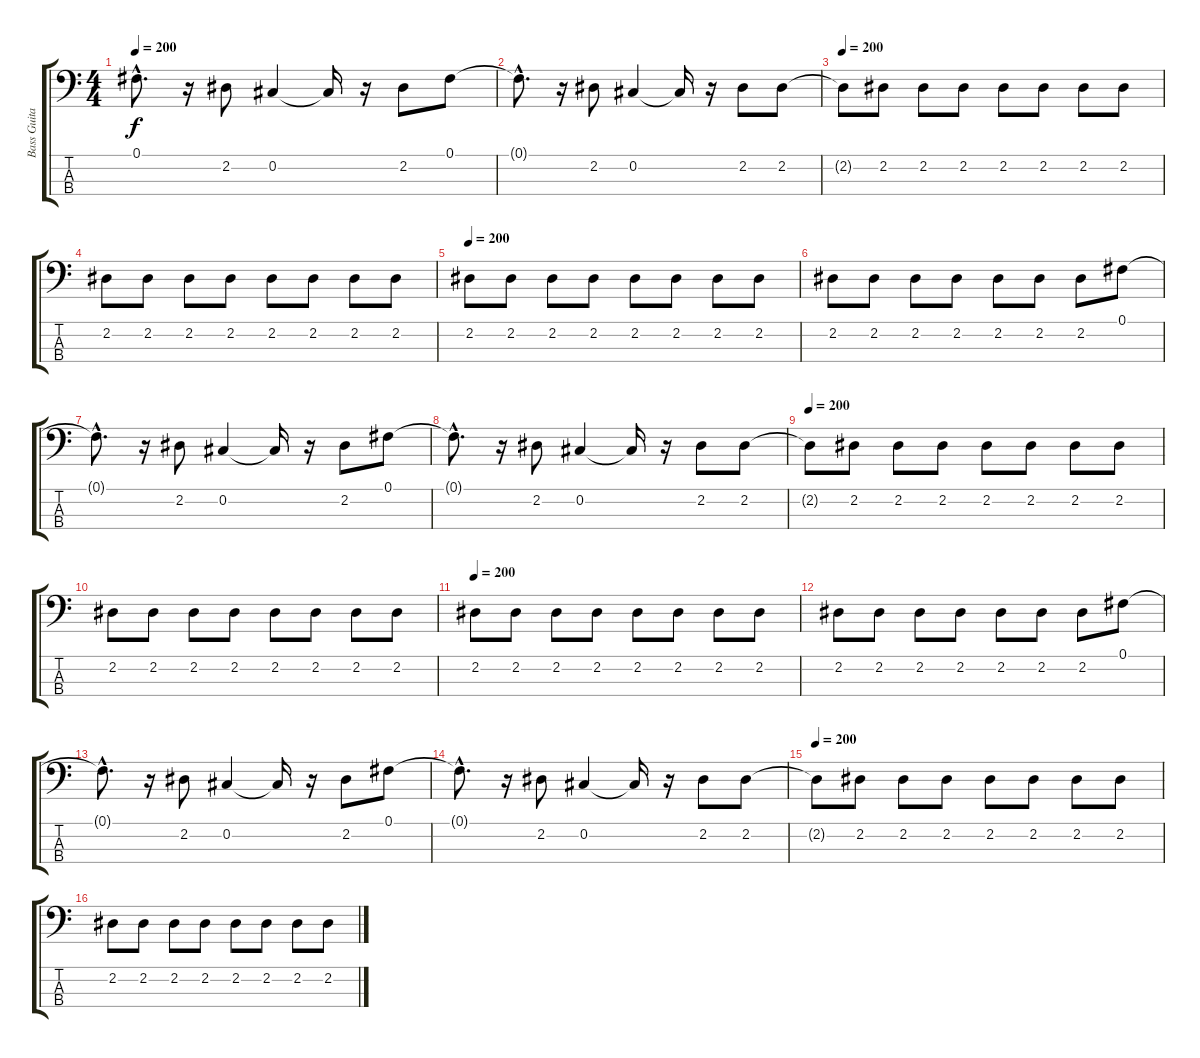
\track ("Bass Guitar" "Bass Guita") {instrument electricbassfinger}
\staff {score tabs}
\tuning (Gb2 Db2 Ab1 Eb1) {hide}
\ts (4 4)
\tempo 200
\clef f4
\ks c
0.1{hac t}.8{d dy f} r.16 2.2.8 0.2.4 0.2{t}.16 r.16 2.2.8 0.1.8 |
0.1{hac t}.8{d} r.16 2.2.8 0.2.4 0.2{t}.16 r.16 2.2.8 2.2.8 |
\tempo 200
2.2{t}.8 2.2.8 2.2.8 2.2.8 2.2.8 2.2.8 2.2.8 2.2.8 |
2.2.8 2.2.8 2.2.8 2.2.8 2.2.8 2.2.8 2.2.8 2.2.8 |
\tempo 200
2.2.8 2.2.8 2.2.8 2.2.8 2.2.8 2.2.8 2.2.8 2.2.8 |
2.2.8 2.2.8 2.2.8 2.2.8 2.2.8 2.2.8 2.2.8 0.1.8 |
0.1{hac t}.8{d} r.16 2.2.8 0.2.4 0.2{t}.16 r.16 2.2.8 0.1.8 |
0.1{hac t}.8{d} r.16 2.2.8 0.2.4 0.2{t}.16 r.16 2.2.8 2.2.8 |
\tempo 200
2.2{t}.8 2.2.8 2.2.8 2.2.8 2.2.8 2.2.8 2.2.8 2.2.8 |
2.2.8 2.2.8 2.2.8 2.2.8 2.2.8 2.2.8 2.2.8 2.2.8 |
\tempo 200
2.2.8 2.2.8 2.2.8 2.2.8 2.2.8 2.2.8 2.2.8 2.2.8 |
2.2.8 2.2.8 2.2.8 2.2.8 2.2.8 2.2.8 2.2.8 0.1.8 |
0.1{hac t}.8{d} r.16 2.2.8 0.2.4 0.2{t}.16 r.16 2.2.8 0.1.8 |
0.1{hac t}.8{d} r.16 2.2.8 0.2.4 0.2{t}.16 r.16 2.2.8 2.2.8 |
\tempo 200
2.2{t}.8 2.2.8 2.2.8 2.2.8 2.2.8 2.2.8 2.2.8 2.2.8 |
2.2.8 2.2.8 2.2.8 2.2.8 2.2.8 2.2.8 2.2.8 2.2.8
